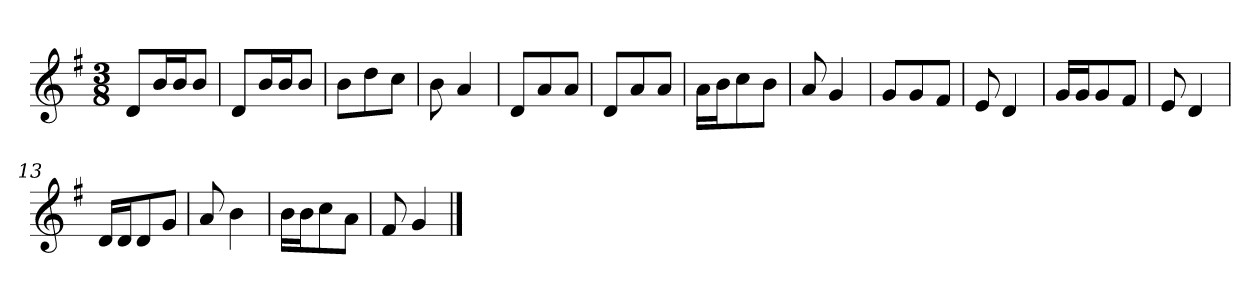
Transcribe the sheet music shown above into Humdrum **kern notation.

**kern
*part1
*staff1
*k[f#]
*M3/8
*MM120
=1
8dL
16bL
16bJ
8bJ
=2
8dL
16bL
16bJ
8bJ
=3
8bL
8dd
8ccJ
=4
8b
4a
=5
8dL
8a
8aJ
=6
8dL
8a
8aJ
=7
16aLL
16bJ
8cc
8bJ
=8
8a
4g
=9
8gL
8g
8f#J
=10
8e
4d
=11
16gLL
16gJ
8g
8f#J
=12
8e
4d
=13
16dLL
16dJ
8d
8gJ
=14
8a
4b
=15
16bLL
16bJ
8cc
8aJ
=16
8f#
4g
==
*-
